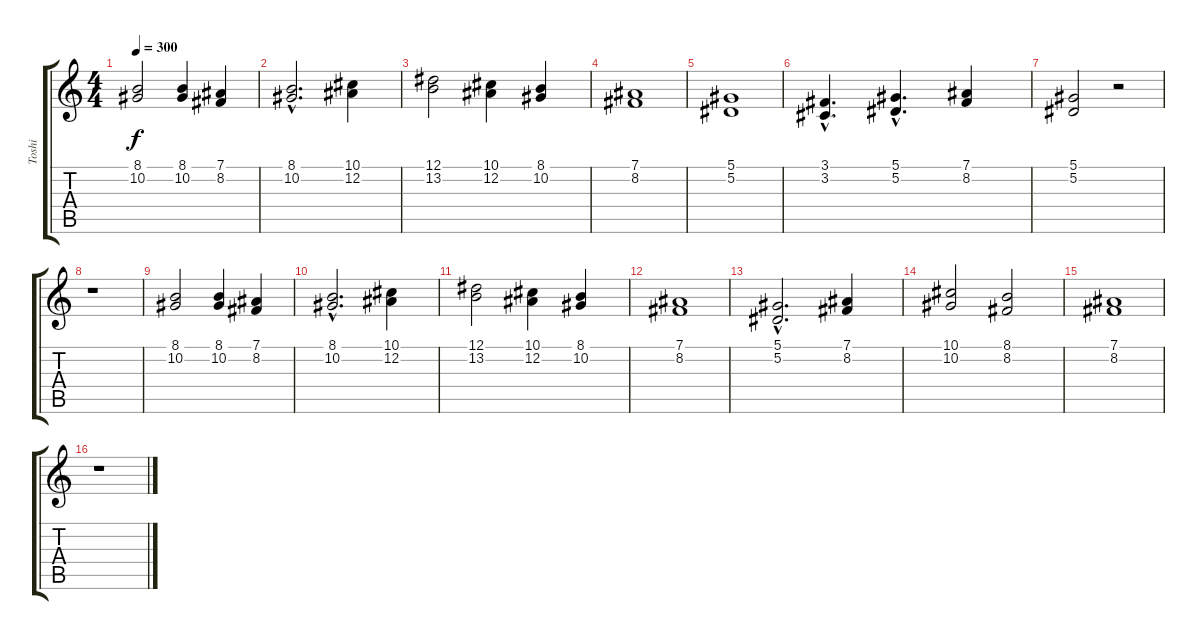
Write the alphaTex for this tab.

\track ("Toshi" "Toshi") {instrument trumpet}
\staff {score tabs}
\tuning (Eb4 Bb3 Gb3 Db3 Ab2 Eb2) {hide}
\ts (4 4)
\tempo 300
\clef g2
\ks c
(8.1 10.2).2{dy f} (8.1 10.2).4 (7.1 8.2).4 |
(8.1{hac} 10.2{hac}).2{d} (10.1 12.2).4 |
(12.1 13.2).2 (10.1 12.2).4 (8.1 10.2).4 |
(7.1 8.2).1 |
(5.1 5.2).1 |
(3.1{hac} 3.2{hac}).4{d} (5.1{hac} 5.2{hac}).4{d} (7.1 8.2).4 |
(5.1 5.2).2 r.2 |
r.1 |
(8.1 10.2).2 (8.1 10.2).4 (7.1 8.2).4 |
(8.1{hac} 10.2{hac}).2{d} (10.1 12.2).4 |
(12.1 13.2).2 (10.1 12.2).4 (8.1 10.2).4 |
(7.1 8.2).1 |
(5.1{hac} 5.2{hac}).2{d} (7.1 8.2).4 |
(10.1 10.2).2 (8.1 8.2).2 |
(7.1 8.2).1 |
r.1
